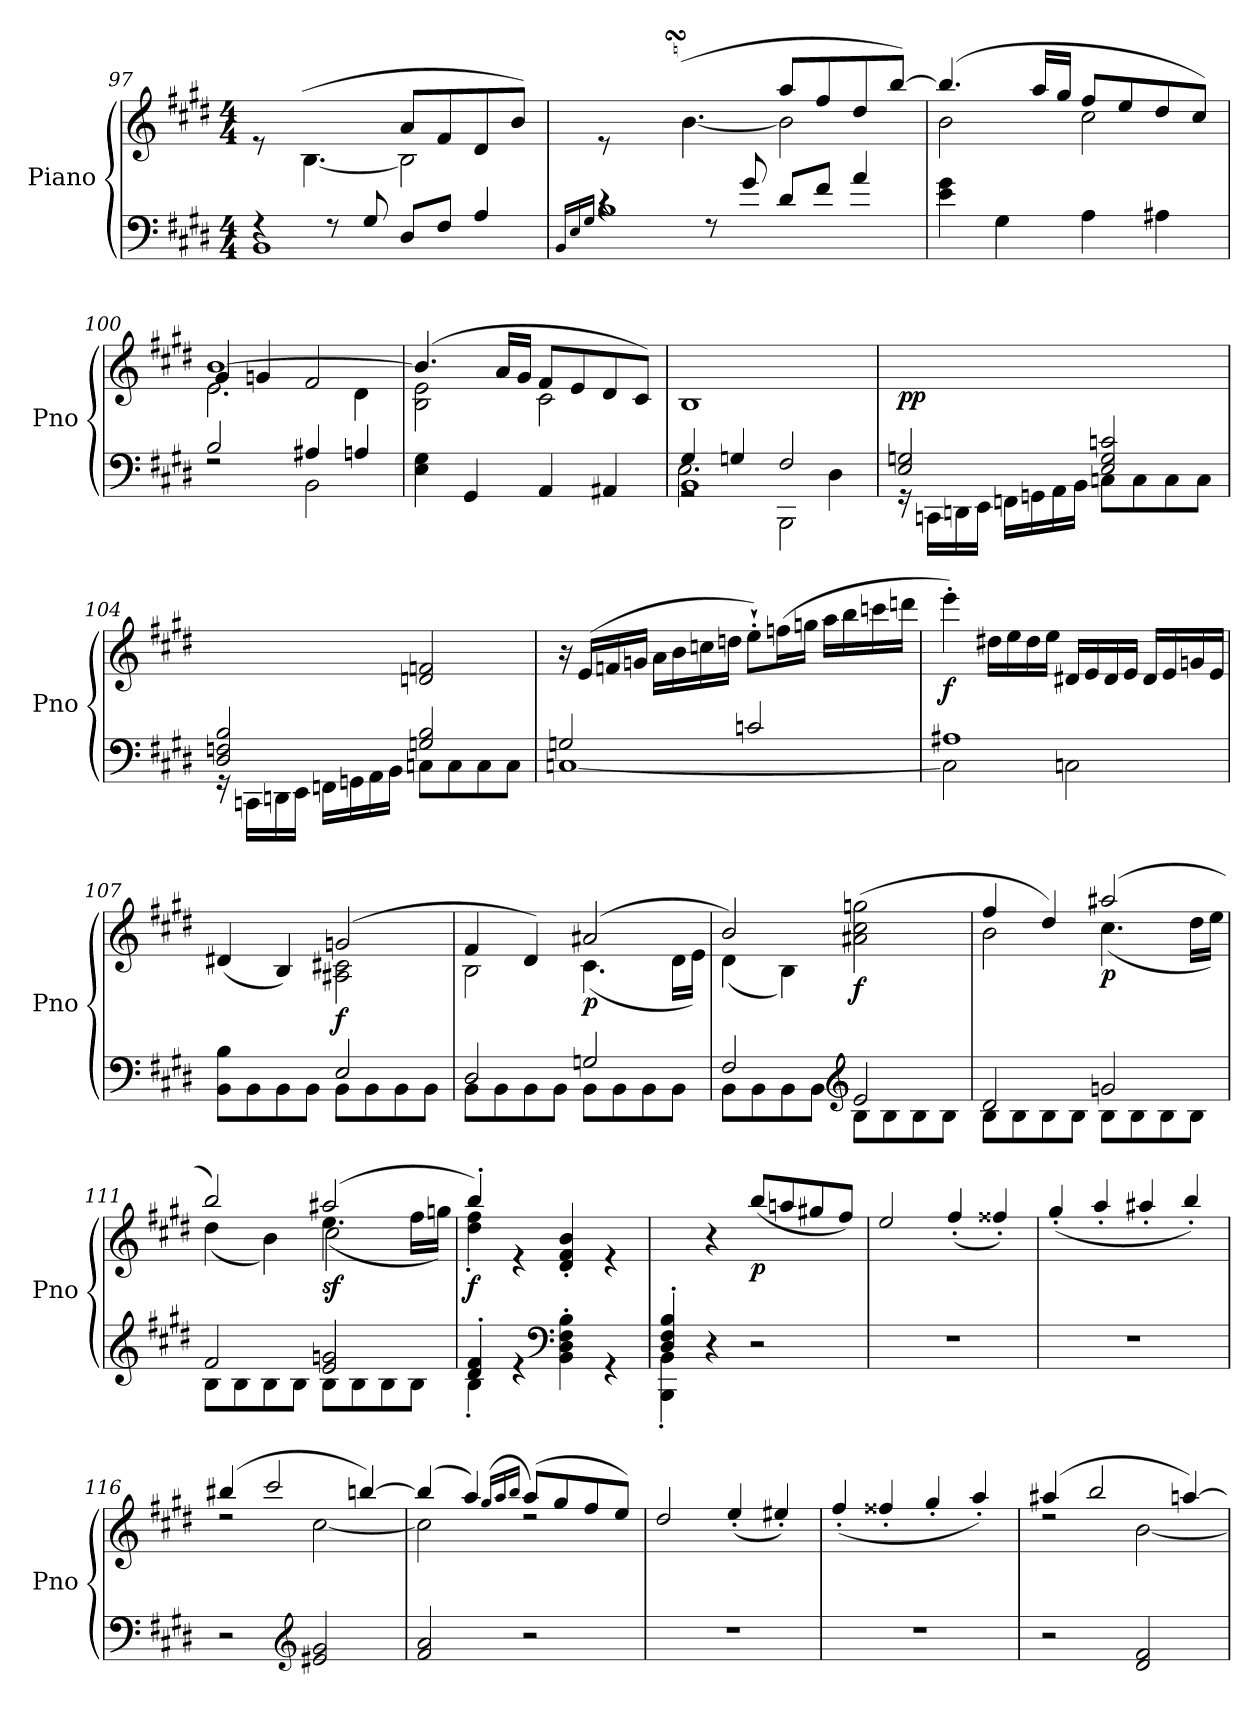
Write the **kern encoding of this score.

**kern	**kern	**dynam
*part1	*part1	*part1
*staff2	*staff1	*staff1/2
*I"Piano	*	*
*I'Pno	*	*
*clefF4	*clefG2	*
*k[f#c#g#d#]	*k[f#c#g#d#]	*
*M4/4	*M4/4	*
=97	=97	=97
*^	*^	*
4rF	1BB	8re	8ryy	.
.	.	(8B/Lyy	[4.B\	.
8rF	.	8g#/	.	.
8G#/	.	8e/J	.	.
8D#/L	.	8a/L	2B\]	.
8F#/J	.	8f#/	.	.
4A/	.	8d#/	.	.
.	.	8b/J)	.	.
*	*	*v	*v	*
!!LO:LB:g=z
=98	=98	=98	=98
.	16qBB/LL	.	.
.	16qE/	.	.
.	16qG#/JJ	.	.
*	*	*^	*
*	*	*	*^	*
*	*	*	*	*Xtuplet	*
4rc	1B	8re	8ryy	24cc#!yy	.
.	.	.	.	24b!yy	.
.	.	.	.	24a#X!yy	.
.	.	(>8bsSSS/Lyy	[4.b\	2..ryy	.
8rF	.	8gg#/	.	.	.
8g#/	.	8ee/J	.	.	.
8d#/L	.	8aa/L	2b\]	.	.
8f#/J	.	8ff#/	.	.	.
4a/	.	8dd#/	.	.	.
.	.	[8bb/J)	.	.	.
*v	*v	*	*	*	*
*	*	*v	*v	*
=99	=99	=99	=99
4e\ 4g#\	(4.bb/]	2b\	.
4G#\	.	.	.
.	16aa/LL	.	.
.	16gg#/JJ	.	.
4A\	8ff#/L	2cc#\	.
.	8ee/	.	.
4A#X\	8dd#/	.	.
.	8cc#/J)	.	.
=100	=100	=100	=100
*^	*	*^	*
2B/	2rF	[1b	2.e\	4g#/	.
.	.	.	.	4gn/	.
4A#X/	2BB\	.	.	2f#/	.
4An/	.	.	4d#\	.	.
*v	*v	*	*	*	*
*	*	*v	*v	*
=101	=101	=101	=101
4E\ 4G#\	(4.b/]	2B\ 2e\	.
4GG#/	.	.	.
.	16a/LL	.	.
.	16g#/JJ	.	.
4AA/	8f#/L	2c#\	.
.	8e/	.	.
4AA#X/	8d#/	.	.
.	8c#/J)	.	.
*	*v	*v	*
=102	=102	=102
*^	*	*
*	*^	*	*
*	*	*^	*	*
4G#/	1BB	2.E\	2rGG	1B	.
4Gn/	.	.	.	.	.
2F#/	.	.	2BBB\	.	.
.	.	4D#\	.	.	.
*	*	*v	*v	*	*
!!LO:PB:g=z
=103	=103	=103	=103	=103
!	!	!	!	!LO:DY:b
*	*v	*v	*	*
2E/ 2Gn/	16rGG	1ryy	pp
.	16CCn\LL	.	.
.	16DDn\	.	.
.	16EE\JJ	.	.
.	16FFn\LL	.	.
.	16GGn\	.	.
.	16AA\	.	.
.	16BB\JJ	.	.
2E/ 2G/ 2cn/	8Cn\L	.	.
.	8C\	.	.
.	8C\	.	.
.	8C\J	.	.
=104	=104	=104	=104
*	*^	*	*
2D#/ 2Fn/ 2B/	2ryy	16rGG	2ryy	.
.	.	16CCn\LL	.	.
.	.	16DDn\	.	.
.	.	16EE\JJ	.	.
.	.	16FFn\LL	.	.
.	.	16GGn\	.	.
.	.	16AA\	.	.
.	.	16BB\JJ	.	.
2ryy	2Gn/ 2B/	8Cn\L	2dn/ 2fn/	.
.	.	8C\	.	.
.	.	8C\	.	.
.	.	8C\J	.	.
*	*v	*v	*	*
=105	=105	=105	=105
2Gn/	[1Cn	16r	.
!	!	!	!LO:DY:b
.	.	(16e/LL	other-dynamics
.	.	16fn/	.
.	.	16gn/JJ	.
.	.	16a\LL	.
.	.	16b\	.
.	.	16ccn\	.
.	.	16ddn\JJ	.
2cn/	.	8ee`'\L)	.
.	.	(16ffn\L	.
.	.	16ggn\JJ	.
.	.	16aa\LL	.
.	.	16bb\	.
.	.	16cccn\	.
.	.	16dddn\JJ	.
!!LO:LB:g=z
=106	=106	=106	=106
!	!	!	!LO:DY:b
1A#X	2C\]	4eee'\)	f
.	.	16dd#X\LL	.
.	.	16ee\	.
.	.	16dd#\	.
.	.	16ee\JJ	.
.	2Cn\	16d#X/LL	.
.	.	16e/	.
.	.	16d#/	.
.	.	16e/JJ	.
.	.	16d#/LL	.
.	.	16e/	.
.	.	16gn/	.
.	.	16e/JJ	.
=107	=107	=107	=107
*	*	*^	*
8BB\ 8B\L	2ryy	(4d#X/	2ryy	.
8BB\	.	.	.	.
8BB\	.	4B/)	.	.
8BB\J	.	.	.	.
!	!	!	!	!LO:DY:b
8BB\L	2E/	(2gn/	2A#X\ 2c#X\	f
8BB\	.	.	.	.
8BB\	.	.	.	.
8BB\J	.	.	.	.
=108	=108	=108	=108	=108
2D#/	8BB\L	4f#/	2B\	.
.	8BB\	.	.	.
.	8BB\	4d#/)	.	.
.	8BB\J	.	.	.
!	!	!	!	!LO:DY:b
2Gn/	8BB\L	(2a#X/	(4.c#\	p
.	8BB\	.	.	.
.	8BB\	.	.	.
.	8BB\J	.	16d#\LL	.
.	.	.	16e\JJ)	.
=109	=109	=109	=109	=109
2F#/	8BB\L	2b/)	(4d#\	.
.	8BB\	.	.	.
.	8BB\	.	4B\)	.
.	8BB\J	.	.	.
*clefG2	*	*	*	*
!	!	!	!	!LO:DY:b
2e/	8B\L	(>2a#X\ 2cc#\ 2ggn\	2ryy	f
.	8B\	.	.	.
.	8B\	.	.	.
.	8B\J	.	.	.
!!LO:LB:g=z	!!
=110	=110	=110	=110	=110
2d#/	8B\L	4ff#/	2b\	.
.	8B\	.	.	.
.	8B\	4dd#/)	.	.
.	8B\J	.	.	.
!	!	!	!	!LO:DY:b
2gn/	8B\L	(2aa#X/	(4.cc#\	p
.	8B\	.	.	.
.	8B\	.	.	.
.	8B\J	.	16dd#\LL	.
.	.	.	16ee\JJ)	.
=111	=111	=111	=111	=111
*	*	*	*^	*
2f#/	8B\L	2bb/)	(4dd#\	2ryy	.
.	8B\	.	.	.	.
.	8B\	.	4b\)	.	.
.	8B\J	.	.	.	.
!	!	!	!	!	!LO:DY:b
2e/ 2gn/	8B\L	(2aa#X/	(>4.ee\	2cc#\	sf
.	8B\	.	.	.	.
.	8B\	.	.	.	.
.	8B\J	.	16ff#\LL	.	.
.	.	.	16ggn\JJ)	.	.
*	*	*	*v	*v	*
=112	=112	=112	=112	=112
!	!	!	!	!LO:DY:b
4d#/' 4f#/'	4B'\	4bb'/)	4dd#\' 4ff#\'	f
4re	2.ryy	4re	2.ryy	.
*clefF4	*	*	*	*
4BB\' 4D#\' 4F#\' 4B\'	.	4d#/' 4f#/' 4b/'	.	.
4rGG	.	4re	.	.
*	*	*v	*v	*
=113	=113	=113	=113
4D#/' 4F#/' 4B/'	4BBB\' 4BB\'	4ryy	.
2.ryy	4r	4r	.
!	!	!	!LO:DY:b
.	2r	(8bb/L	p
.	.	8aan/	.
.	.	8gg#X/	.
.	.	8ff#/J)	.
*v	*v	*	*
=114	=114	=114
1r	2ee/	.
.	(4ff#'/	.
.	4ff##X'/)	.
=115	=115	=115
1r	(4gg#'/	.
.	4aa'/	.
.	4aa#X'/	.
.	4bb'/)	.
!!LO:LB:g=z
=116	=116	=116
*	*^	*
2r	(4bb#X/	2rdd	.
.	2ccc#/	.	.
*clefG2	*	*	*
2e#X/ 2g#/	.	[2cc#\	.
.	[4bbn/)	.	.
=117	=117	=117	=117
2f#/ 2a/	(4bb/]	2cc#\]	.
.	4aa/)	.	.
.	(16qgg#/LL	.	.
.	16qaa/	.	.
.	16qbb/JJ	.	.
2r	(8aa/L)	2rdd	.
.	8gg#/	.	.
.	8ff#/	.	.
.	8ee/J)	.	.
*	*v	*v	*
=118	=118	=118
1r	2dd#/	.
.	(4ee'/	.
.	4ee#X'/)	.
=119	=119	=119
1r	(4ff#'/	.
.	4ff##X'/	.
.	4gg#'/	.
.	4aa'/)	.
=120	=120	=120
*	*^	*
2r	(4aa#X/	2rdd	.
.	2bb/	.	.
2d#/ 2f#/	.	[2b\	.
.	[4aan/)	.	.
*	*v	*v	*
=	=	=
*-	*-	*-
